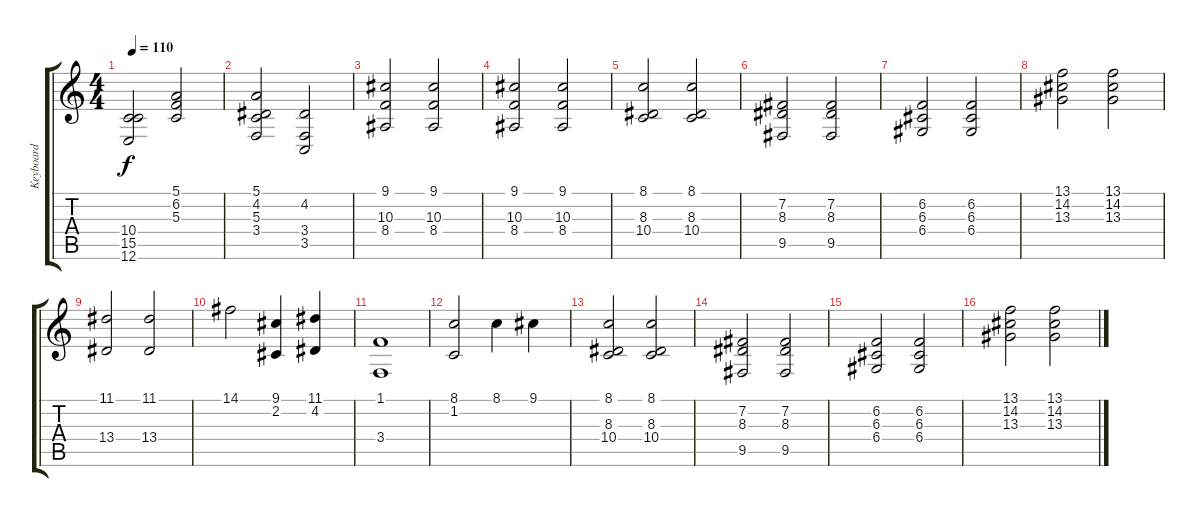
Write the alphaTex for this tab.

\track ("Keyboard" "Keyboard") {instrument acousticgrandpiano}
\staff {score tabs}
\tuning (E4 B3 G3 D3 A2 E2) {hide}
\ts (4 4)
\tempo 110
\clef g2
\ks c
(10.4 15.5 12.6).2{dy f} (5.1 6.2 5.3).2 |
(5.1 4.2 5.3 3.4).2 (4.2 3.4 3.5).2 |
(9.1 10.3 8.4).2 (9.1 10.3 8.4).2 |
(9.1 10.3 8.4).2 (9.1 10.3 8.4).2 |
(8.1 8.3 10.4).2 (8.1 8.3 10.4).2 |
(7.2 8.3 9.5).2 (7.2 8.3 9.5).2 |
(6.2 6.3 6.4).2 (6.2 6.3 6.4).2 |
(13.1 14.2 13.3).2 (13.1 14.2 13.3).2 |
(11.1 13.4).2 (11.1 13.4).2 |
14.1.2 (9.1 2.2).4 (11.1 4.2).4 |
(1.1 3.4).1 |
(8.1 1.2).2 8.1.4 9.1.4 |
(8.1 8.3 10.4).2 (8.1 8.3 10.4).2 |
(7.2 8.3 9.5).2 (7.2 8.3 9.5).2 |
(6.2 6.3 6.4).2 (6.2 6.3 6.4).2 |
(13.1 14.2 13.3).2 (13.1 14.2 13.3).2
